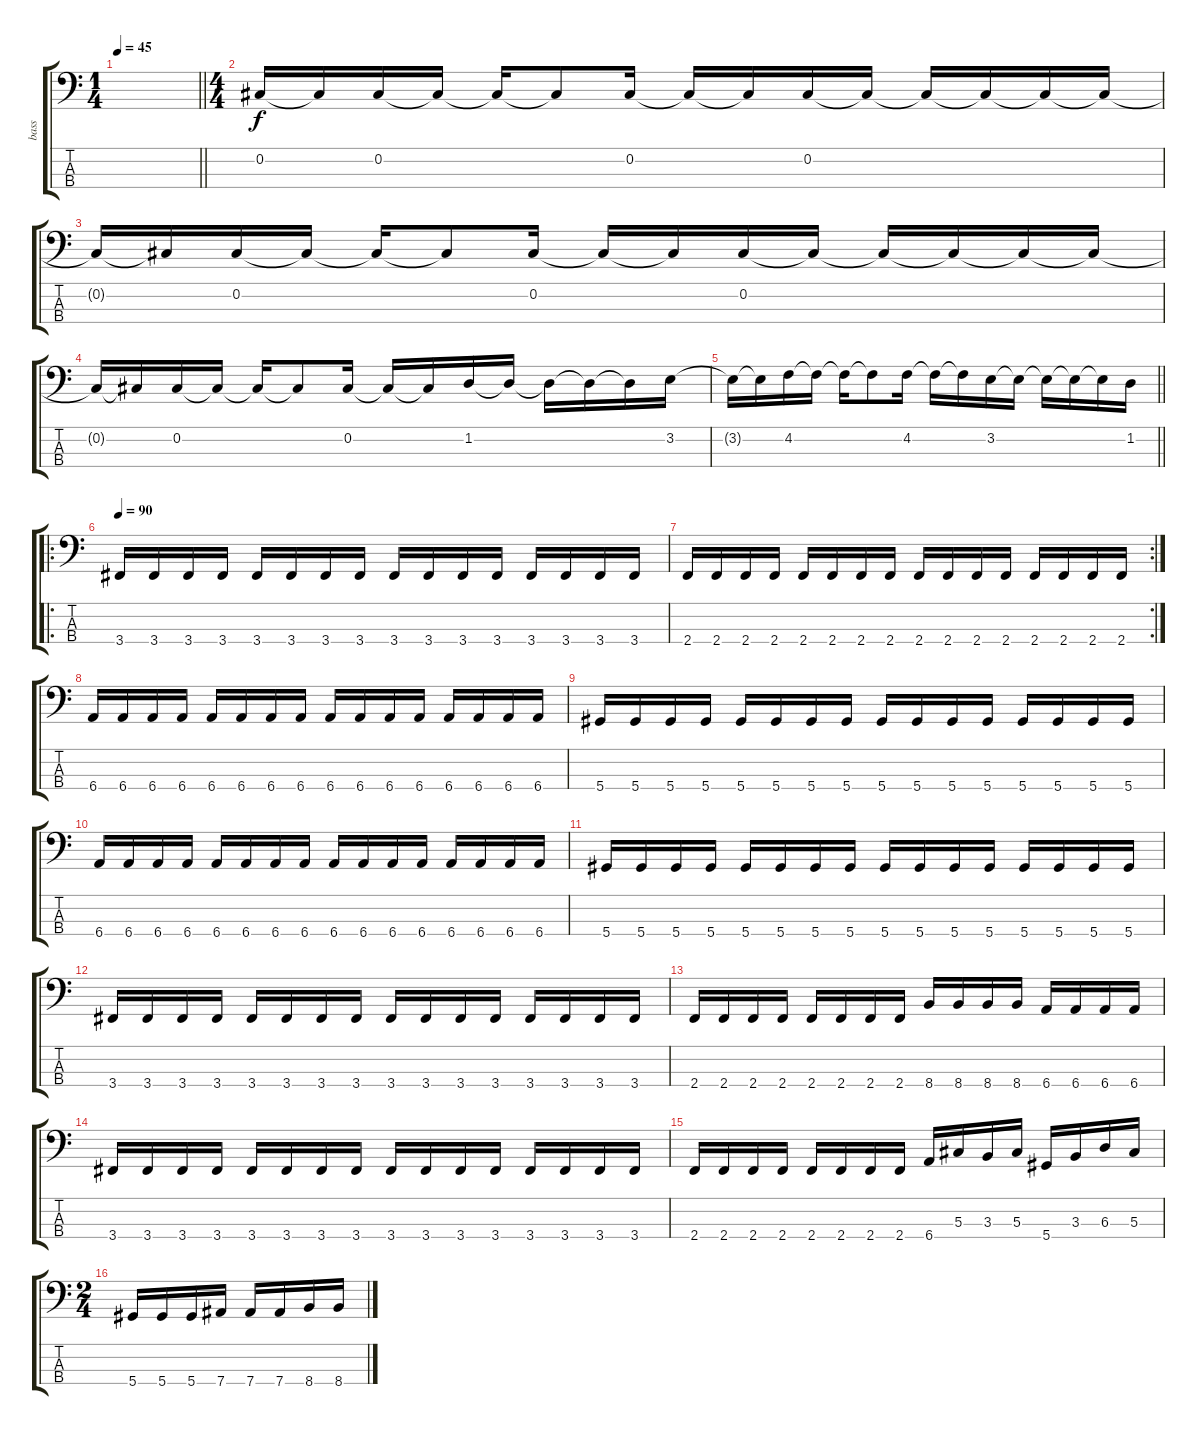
\track ("bass" "bass") {instrument electricbassfinger}
\staff {score tabs}
\tuning (Gb2 Db2 Ab1 Eb1) {hide}
\ts (1 4)
\tempo 45
\clef f4
\barLineRight lightlight
\ks c
|
\ts (4 4)
\section ("" "")
0.2.16 0.2{t}.16 0.2.16 0.2{t}.16 0.2{t}.16 0.2{t}.8 0.2.16 0.2{t}.16 0.2{t}.16 0.2.16 0.2{t}.16 0.2{t}.16 0.2{t}.16 0.2{t}.16 0.2{t}.16 |
0.2{t}.16 0.2{t}.16 0.2.16 0.2{t}.16 0.2{t}.16 0.2{t}.8 0.2.16 0.2{t}.16 0.2{t}.16 0.2.16 0.2{t}.16 0.2{t}.16 0.2{t}.16 0.2{t}.16 0.2{t}.16 |
0.2{t}.16 0.2{t}.16 0.2.16 0.2{t}.16 0.2{t}.16 0.2{t}.8 0.2.16 0.2{t}.16 0.2{t}.16 1.2.16 1.2{t}.16 1.2{t}.16 1.2{t}.16 1.2{t}.16 3.2.16 |
\barLineRight lightlight
3.2{t}.16 3.2{t}.16 4.2.16 4.2{t}.16 4.2{t}.16 4.2{t}.8 4.2.16 4.2{t}.16 4.2{t}.16 3.2.16 3.2{t}.16 3.2{t}.16 3.2{t}.16 3.2{t}.16 1.2.16 |
\ro
\section ("" "")
\tempo 90
3.4.16{instrument electricbassfinger} 3.4.16 3.4.16 3.4.16 3.4.16 3.4.16 3.4.16 3.4.16 3.4.16 3.4.16 3.4.16 3.4.16 3.4.16 3.4.16 3.4.16 3.4.16 |
\rc 2
2.4.16 2.4.16 2.4.16 2.4.16 2.4.16 2.4.16 2.4.16 2.4.16 2.4.16 2.4.16 2.4.16 2.4.16 2.4.16 2.4.16 2.4.16 2.4.16 |
6.4.16 6.4.16 6.4.16 6.4.16 6.4.16 6.4.16 6.4.16 6.4.16 6.4.16 6.4.16 6.4.16 6.4.16 6.4.16 6.4.16 6.4.16 6.4.16 |
5.4.16 5.4.16 5.4.16 5.4.16 5.4.16 5.4.16 5.4.16 5.4.16 5.4.16 5.4.16 5.4.16 5.4.16 5.4.16 5.4.16 5.4.16 5.4.16 |
6.4.16 6.4.16 6.4.16 6.4.16 6.4.16 6.4.16 6.4.16 6.4.16 6.4.16 6.4.16 6.4.16 6.4.16 6.4.16 6.4.16 6.4.16 6.4.16 |
5.4.16 5.4.16 5.4.16 5.4.16 5.4.16 5.4.16 5.4.16 5.4.16 5.4.16 5.4.16 5.4.16 5.4.16 5.4.16 5.4.16 5.4.16 5.4.16 |
3.4.16{instrument electricbassfinger} 3.4.16 3.4.16 3.4.16 3.4.16 3.4.16 3.4.16 3.4.16 3.4.16 3.4.16 3.4.16 3.4.16 3.4.16 3.4.16 3.4.16 3.4.16 |
2.4.16 2.4.16 2.4.16 2.4.16 2.4.16 2.4.16 2.4.16 2.4.16 8.4.16 8.4.16 8.4.16 8.4.16 6.4.16 6.4.16 6.4.16 6.4.16 |
3.4.16{instrument electricbassfinger} 3.4.16 3.4.16 3.4.16 3.4.16 3.4.16 3.4.16 3.4.16 3.4.16 3.4.16 3.4.16 3.4.16 3.4.16 3.4.16 3.4.16 3.4.16 |
2.4.16 2.4.16 2.4.16 2.4.16 2.4.16 2.4.16 2.4.16 2.4.16 6.4.16 5.3.16 3.3.16 5.3.16 5.4.16 3.3.16 6.3.16 5.3.16 |
\ts (2 4)
5.4.16 5.4.16 5.4.16 7.4.16 7.4.16 7.4.16 8.4.16 8.4.16
